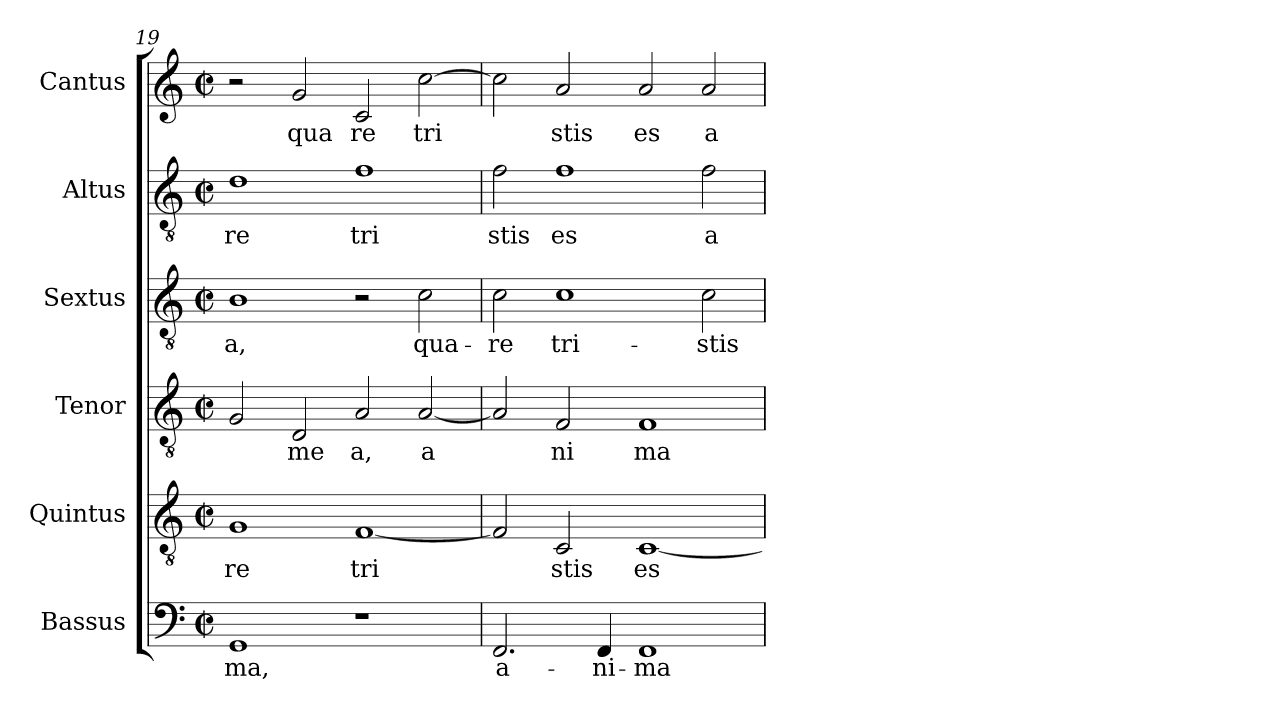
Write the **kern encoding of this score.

**kern	**text	**kern	**text	**kern	**text	**kern	**text	**kern	**text	**kern	**text
*part6	*part6	*part5	*part5	*part4	*part4	*part3	*part3	*part2	*part2	*part1	*part1
*staff6	*staff6	*staff5	*staff5	*staff4	*staff4	*staff3	*staff3	*staff2	*staff2	*staff1	*staff1
*I"Bassus	*	*I"Quintus	*	*I"Tenor	*	*I"Sextus	*	*I"Altus	*	*I"Cantus	*
*clefF4	*	*clefGv2	*	*clefGv2	*	*clefGv2	*	*clefGv2	*	*clefG2	*
*k[]	*	*k[]	*	*k[]	*	*k[]	*	*k[]	*	*k[]	*
*C:	*	*C:	*	*C:	*	*C:	*	*C:	*	*C:	*
*M2/2	*	*M2/2	*	*M2/2	*	*M2/2	*	*M2/2	*	*M2/2	*
*met(c|)	*	*met(c|)	*	*met(c|)	*	*met(c|)	*	*met(c|)	*	*met(c|)	*
=19	=19	=19	=19	=19	=19	=19	=19	=19	=19	=19	=19
!	!LO:LY:b	!	!LO:LY:b:cj	!	!LO:LY:b:cj	!	!LO:LY:b:cj	!	!LO:LY:b:cj	!	!
1GG	-ma,	1G	re	2G/	.	1B	-a,	1d	re	2r	.
!	!	!	!	!	!LO:LY:b:cj	!	!	!	!	!	!LO:LY:b
.	.	.	.	2D/	me	.	.	.	.	2g/	qua
!	!	!	!LO:LY:b:cj	!	!LO:LY:b:cj	!	!	!	!LO:LY:b:cj	!	!LO:LY:b
1r	.	[<1F	tri	2A/	a,	2r	.	1f	tri	2c/	re
!	!	!	!	!	!LO:LY:b:cj	!	!LO:LY:b:cj	!	!	!	!LO:LY:b
.	.	.	.	[<2A/	a	2c\	qua-	.	.	[>2cc\	tri
=20	=20	=20	=20	=20	=20	=20	=20	=20	=20	=20	=20
!	!LO:LY:b	!	!LO:LY:b:cj	!	!LO:LY:b:cj	!	!LO:LY:b:cj	!	!LO:LY:b:cj	!	!LO:LY:b
2.FF/	a-	2F/]	.	2A/]	.	2c\	-re	2f\	stis	2cc\]	.
!	!	!	!LO:LY:b:cj	!	!LO:LY:b:cj	!	!LO:LY:b:cj	!	!LO:LY:b:cj	!	!LO:LY:b
.	.	2C/	stis	2F/	ni	1c	tri-	1f	es	2a/	stis
!	!LO:LY:b	!	!	!	!	!	!	!	!	!	!
4FF/	-ni-	.	.	.	.	.	.	.	.	.	.
!	!LO:LY:b	!	!LO:LY:b:cj	!	!LO:LY:b:cj	!	!	!	!	!	!LO:LY:b
1FF	-ma	[>1C	es	1F	ma	.	.	.	.	2a/	es
!	!	!	!	!	!	!	!LO:LY:b:cj	!	!LO:LY:b:cj	!	!LO:LY:b
.	.	.	.	.	.	2c\	-stis	2f\	a	2a/	a
=	=	=	=	=	=	=	=	=	=	=	=
*-	*-	*-	*-	*-	*-	*-	*-	*-	*-	*-	*-
